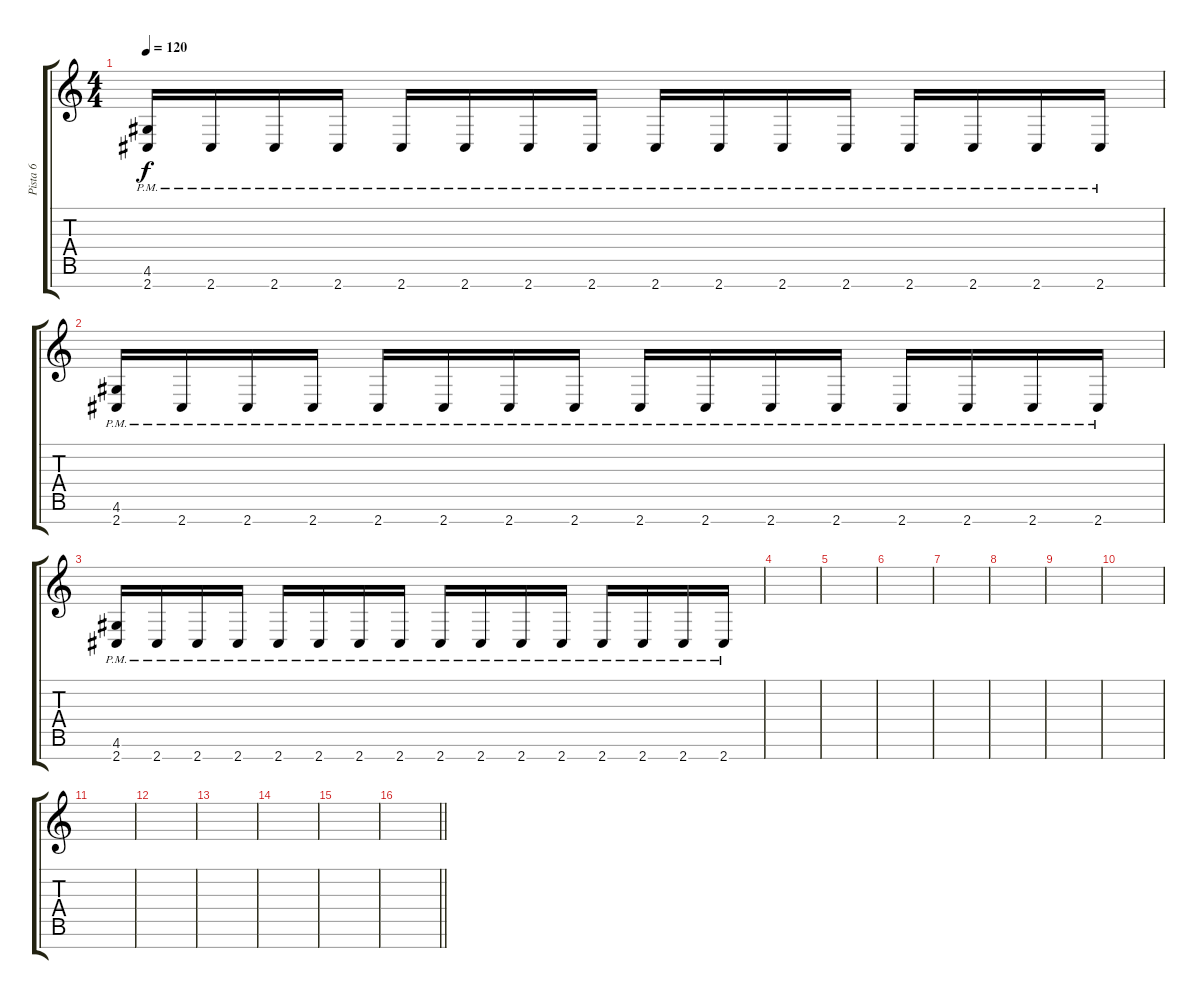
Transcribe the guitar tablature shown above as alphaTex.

\track ("Pista 6" "Pista 6") {instrument distortionguitar}
\staff {score tabs}
\tuning (E4 B3 G3 D3 A2 E2 B1) {hide}
\ts (4 4)
\tempo 120
\clef g2
\ks c
(4.6{pm} 2.7{pm}).16{dy f} 2.7{pm}.16 2.7{pm}.16 2.7{pm}.16 2.7{pm}.16 2.7{pm}.16 2.7{pm}.16 2.7{pm}.16 2.7{pm}.16 2.7{pm}.16 2.7{pm}.16 2.7{pm}.16 2.7{pm}.16 2.7{pm}.16 2.7{pm}.16 2.7{pm}.16 |
(4.6{pm} 2.7{pm}).16 2.7{pm}.16 2.7{pm}.16 2.7{pm}.16 2.7{pm}.16 2.7{pm}.16 2.7{pm}.16 2.7{pm}.16 2.7{pm}.16 2.7{pm}.16 2.7{pm}.16 2.7{pm}.16 2.7{pm}.16 2.7{pm}.16 2.7{pm}.16 2.7{pm}.16 |
(4.6{pm} 2.7{pm}).16 2.7{pm}.16 2.7{pm}.16 2.7{pm}.16 2.7{pm}.16 2.7{pm}.16 2.7{pm}.16 2.7{pm}.16 2.7{pm}.16 2.7{pm}.16 2.7{pm}.16 2.7{pm}.16 2.7{pm}.16 2.7{pm}.16 2.7{pm}.16 2.7{pm}.16 |
|
|
|
|
|
|
|
|
|
|
|
|
\barLineRight lightlight
